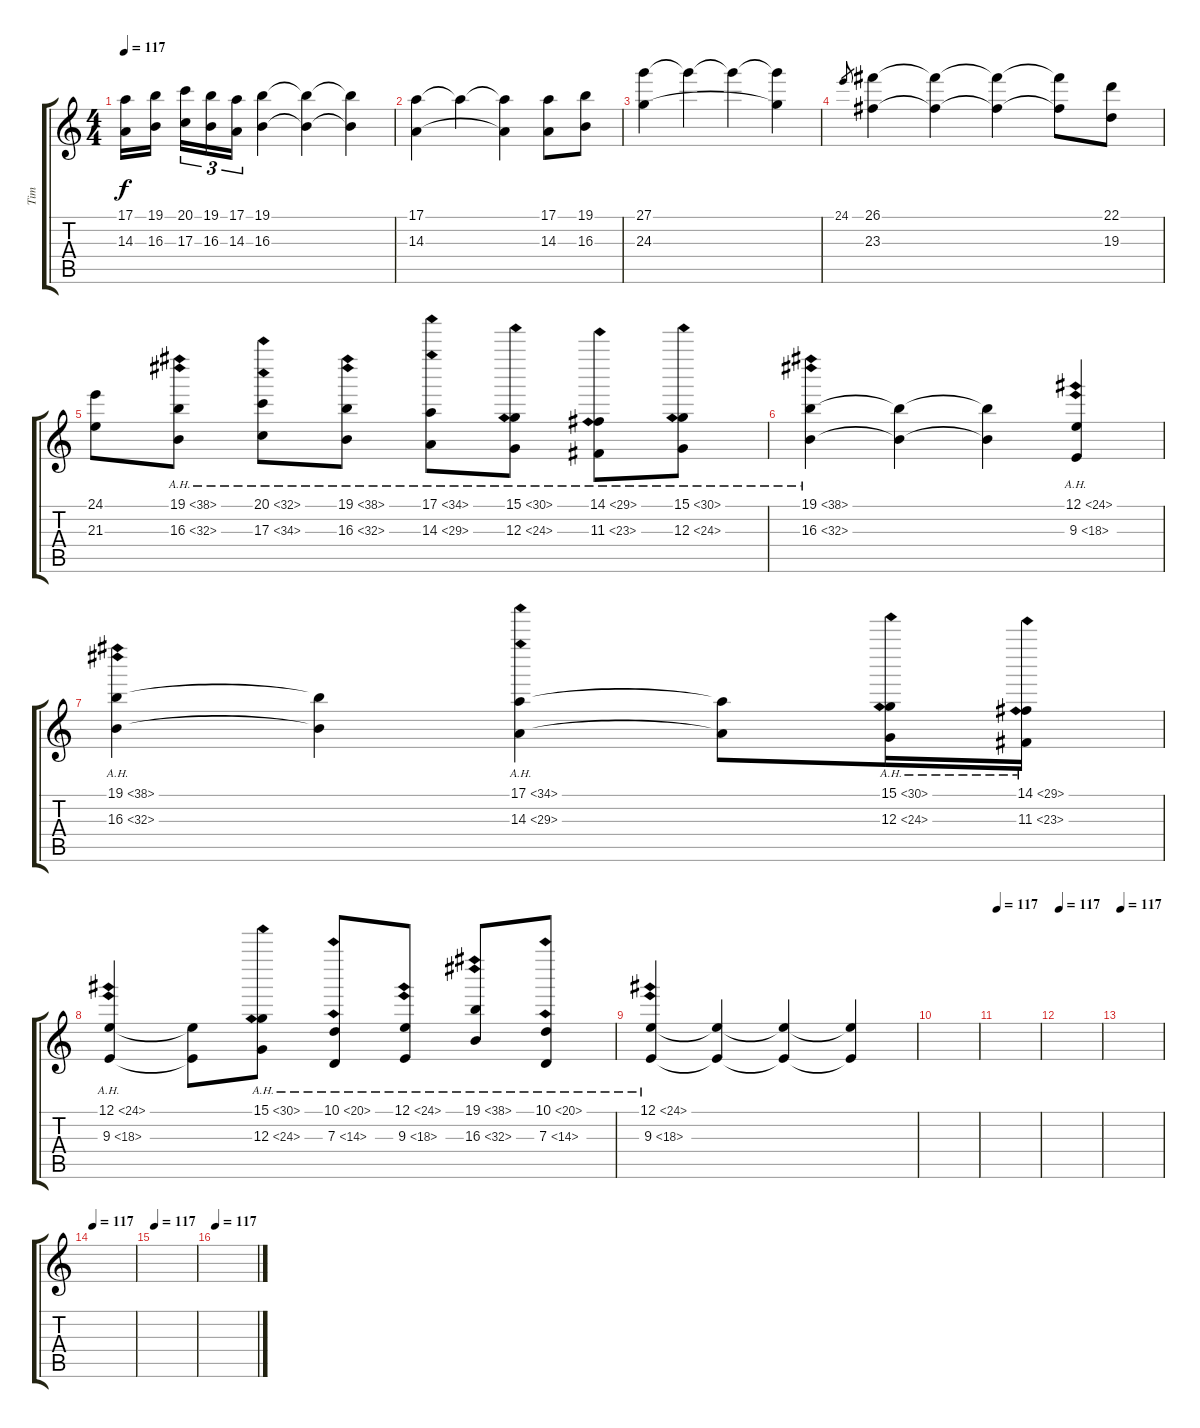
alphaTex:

\track ("Tim" "Tim") {instrument koto}
\staff {score tabs}
\tuning (E4 B3 G3 D3 A2 E2) {hide}
\ts (4 4)
\tempo 117
\clef g2
\ks c
(17.1 14.3).16{dy f} (19.1 16.3).16 (20.1 17.3).16{tu (3 2)} (19.1 16.3).16{tu (3 2)} (17.1 14.3).16{tu (3 2)} (19.1 16.3).4 (19.1{t} 16.3{t}).4 (19.1{t} 16.3{t}).4 |
(17.1 14.3).4 17.1{t}.4 (17.1{t} 14.3{t}).4 (17.1 14.3).8 (19.1 16.3).8 |
(27.1 24.3).4 27.1{t}.4 27.1{t}.4 (27.1{t} 24.3{t}).4 |
24.1.8{gr} (26.1 23.3).4 (26.1{t} 23.3{t}).4 (26.1{t} 23.3{t}).4 (26.1{t} 23.3{t}).8 (22.1 19.3).8 |
(24.1 21.3).8 (19.1{ah 19} 16.3{ah 16}).8 (20.1{ah 12} 17.3{ah 17}).8 (19.1{ah 19} 16.3{ah 16}).8 (17.1{ah 17} 14.3{ah 15}).8 (15.1{ah 15} 12.3{ah 12}).8 (14.1{ah 15} 11.3{ah 12}).8 (15.1{ah 15} 12.3{ah 12}).8 |
(19.1{ah 19} 16.3{ah 16}).4 (19.1{t} 16.3{t}).4 (19.1{t} 16.3{t}).4 (12.1{ah 12} 9.3{ah 9}).4 |
(19.1{ah 19} 16.3{ah 16}).4 (19.1{t} 16.3{t}).4 (17.1{ah 17} 14.3{ah 15}).4 (17.1{t} 14.3{t}).8 (15.1{ah 15} 12.3{ah 12}).16 (14.1{ah 15} 11.3{ah 12}).16 |
(12.1{ah 12} 9.3{ah 9}).4 (12.1{t} 9.3{t}).8 (15.1{ah 15} 12.3{ah 12}).8 (10.1{ah 10} 7.3{ah 7}).8 (12.1{ah 12} 9.3{ah 9}).8 (19.1{ah 19} 16.3{ah 16}).8 (10.1{ah 10} 7.3{ah 7}).8 |
(12.1{ah 12} 9.3{ah 9}).4 (12.1{t} 9.3{t}).4 (12.1{t} 9.3{t}).4 (12.1{t} 9.3{t}).4 |
|
\tempo 117
|
\tempo 117
|
\tempo 117
|
\tempo 117
|
\tempo 117
|
\tempo 117
